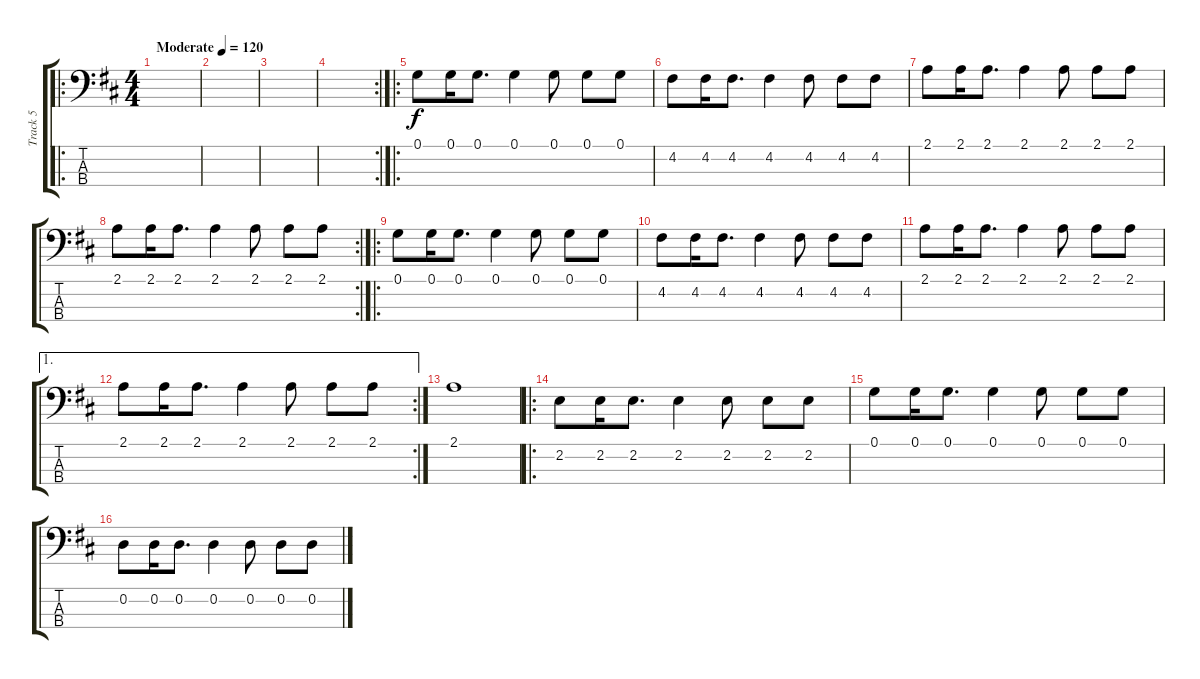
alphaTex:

\track ("Track 5" "Track 5") {instrument electricbassfinger}
\staff {score tabs}
\tuning (G2 D2 A1 E1) {hide}
\ro
\ts (4 4)
\tempo (120 "Moderate")
\clef f4
\ks d
|
|
|
\rc 2
|
\ro
0.1.8 0.1.16 0.1.8{d} 0.1.4 0.1.8 0.1.8 0.1.8 |
4.2.8 4.2.16 4.2.8{d} 4.2.4 4.2.8 4.2.8 4.2.8 |
2.1.8 2.1.16 2.1.8{d} 2.1.4 2.1.8 2.1.8 2.1.8 |
\rc 2
2.1.8 2.1.16 2.1.8{d} 2.1.4 2.1.8 2.1.8 2.1.8 |
\ro
0.1.8 0.1.16 0.1.8{d} 0.1.4 0.1.8 0.1.8 0.1.8 |
4.2.8 4.2.16 4.2.8{d} 4.2.4 4.2.8 4.2.8 4.2.8 |
2.1.8 2.1.16 2.1.8{d} 2.1.4 2.1.8 2.1.8 2.1.8 |
\ae 1
\rc 2
2.1.8 2.1.16 2.1.8{d} 2.1.4 2.1.8 2.1.8 2.1.8 |
2.1.1 |
\ro
2.2.8 2.2.16 2.2.8{d} 2.2.4 2.2.8 2.2.8 2.2.8 |
0.1.8 0.1.16 0.1.8{d} 0.1.4 0.1.8 0.1.8 0.1.8 |
0.2.8 0.2.16 0.2.8{d} 0.2.4 0.2.8 0.2.8 0.2.8
